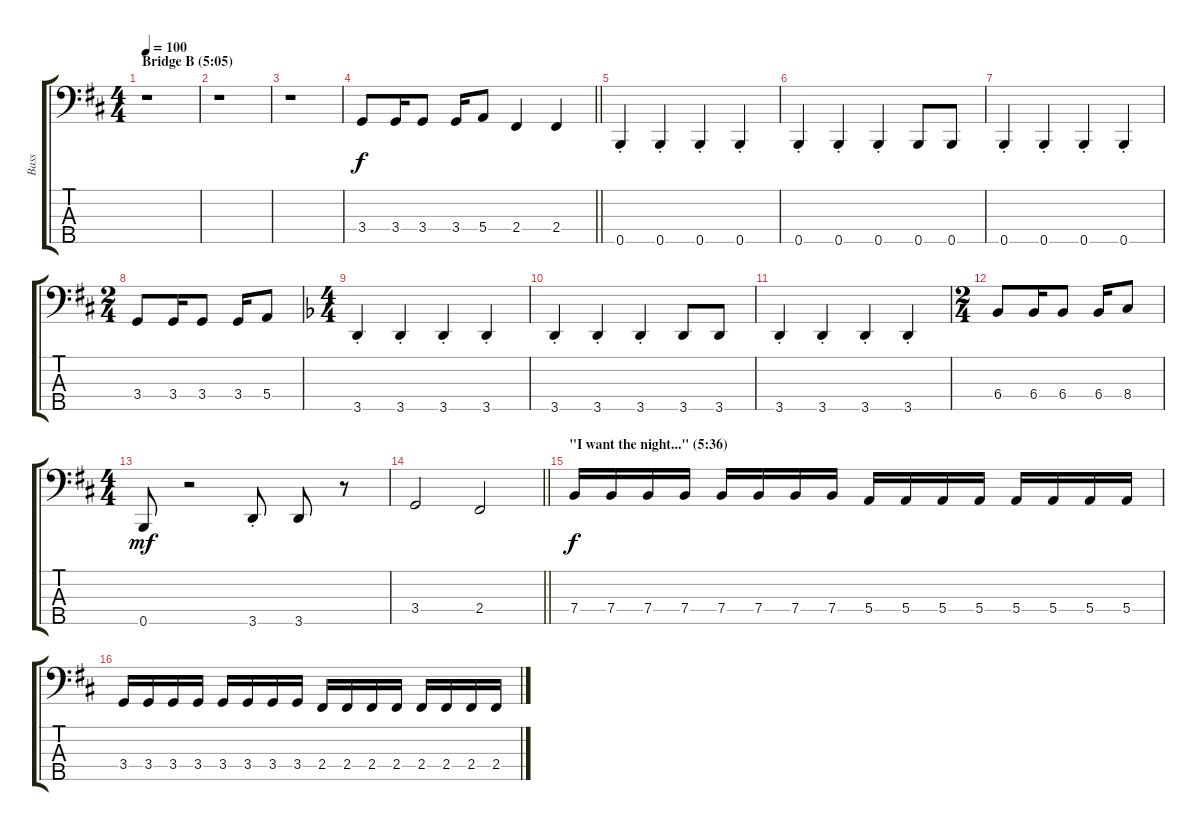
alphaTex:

\track ("Bass" "Bass") {instrument electricbassfinger}
\staff {score tabs}
\tuning (G2 D2 A1 E1 B0) {hide}
\ts (4 4)
\section ("" "Bridge B (5:05)")
\tempo 100
\clef f4
\ks bminor
r.1{dy f} |
r.1 |
r.1 |
\barLineRight lightlight
3.4.8 3.4.16 3.4.8 3.4.16 5.4.8 2.4.4 2.4.4 |
0.5{st}.4 0.5{st}.4 0.5{st}.4 0.5{st}.4 |
0.5{st}.4 0.5{st}.4 0.5{st}.4 0.5.8 0.5.8 |
0.5{st}.4 0.5{st}.4 0.5{st}.4 0.5{st}.4 |
\ts (2 4)
3.4.8 3.4.16 3.4.8 3.4.16 5.4.8 |
\ts (4 4)
\ks dminor
3.5{st}.4 3.5{st}.4 3.5{st}.4 3.5{st}.4 |
3.5{st}.4 3.5{st}.4 3.5{st}.4 3.5.8 3.5.8 |
3.5{st}.4 3.5{st}.4 3.5{st}.4 3.5{st}.4 |
\ts (2 4)
6.4.8 6.4.16 6.4.8 6.4.16 8.4.8 |
\ts (4 4)
\ks bminor
0.5.8{dy mf} r.2 3.5{st}.8 3.5.8 r.8 |
\barLineRight lightlight
3.4.2 2.4.2 |
\section ("" "\"I want the night...\" (5:36)")
7.4.16{dy f} 7.4.16 7.4.16 7.4.16 7.4.16 7.4.16 7.4.16 7.4.16 5.4.16 5.4.16 5.4.16 5.4.16 5.4.16 5.4.16 5.4.16 5.4.16 |
3.4.16 3.4.16 3.4.16 3.4.16 3.4.16 3.4.16 3.4.16 3.4.16 2.4.16 2.4.16 2.4.16 2.4.16 2.4.16 2.4.16 2.4.16 2.4.16
